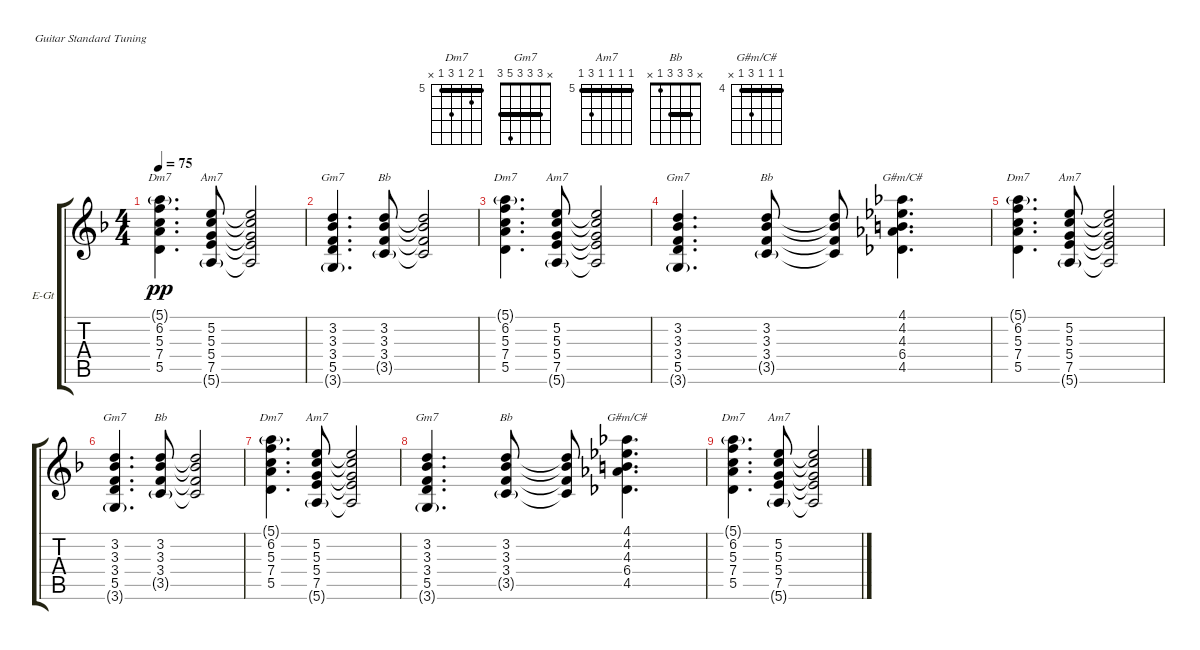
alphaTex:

\defaultSystemsLayout 4
\bracketExtendMode groupsimilarinstruments
\firstSystemTrackNameOrientation horizontal
\otherSystemsTrackNameOrientation horizontal
\track ("Electric Guitar" "E-Gt") {instrument overdrivenguitar}
\staff {score tabs}
\tuning (E4 B3 G3 D3 A2 E2)
\chord ("Dm7" 5 6 5 7 5 x) {firstfret 5 barre (5 5)}
\chord ("Gm7" x 3 3 3 5 3) {barre (3 3 3)}
\chord ("Am7" 5 5 5 5 7 5) {firstfret 5 barre (5 5 5 5)}
\chord ("Bb" x 3 3 3 1 x) {barre (3 3)}
\chord ("G#m/C#" 4 4 4 6 4 x) {firstfret 4 barre (4 4 4)}
\ts (4 4)
\tempo 75
\clef g2
\ks dminor
(5.5 7.4 5.3 6.2 5.1{g}).4{d ch "Dm7" dy pp} (5.6{g} 7.5 5.4 5.3 5.2).8{ch "Am7"} (5.6{t} 7.5{t} 5.4{t} 5.3{t} 5.2{t}).2 |
(3.6{g} 5.5 3.4 3.3 3.2).4{d ch "Gm7"} (3.5{g} 3.4 3.3 3.2).8{ch "Bb"} (3.5{t} 3.4{t} 3.3{t} 3.2{t}).2 |
(5.5 7.4 5.3 6.2 5.1{g}).4{d ch "Dm7"} (5.6{g} 7.5 5.4 5.3 5.2).8{ch "Am7"} (5.6{t} 7.5{t} 5.4{t} 5.3{t} 5.2{t}).2 |
(3.6{g} 5.5 3.4 3.3 3.2).4{d ch "Gm7"} (3.5{g} 3.4 3.3 3.2).8{ch "Bb"} (3.5{t} 3.4{t} 3.3{t} 3.2{t}).8 (4.3 4.1 4.2 6.4 4.5).4{d ch "G#m/C#"} |
(5.5 7.4 5.3 6.2 5.1{g}).4{d ch "Dm7"} (5.6{g} 7.5 5.4 5.3 5.2).8{ch "Am7"} (5.6{t} 7.5{t} 5.4{t} 5.3{t} 5.2{t}).2 |
(3.6{g} 5.5 3.4 3.3 3.2).4{d ch "Gm7"} (3.5{g} 3.4 3.3 3.2).8{ch "Bb"} (3.5{t} 3.4{t} 3.3{t} 3.2{t}).2 |
(5.5 7.4 5.3 6.2 5.1{g}).4{d ch "Dm7"} (5.6{g} 7.5 5.4 5.3 5.2).8{ch "Am7"} (5.6{t} 7.5{t} 5.4{t} 5.3{t} 5.2{t}).2 |
(3.6{g} 5.5 3.4 3.3 3.2).4{d ch "Gm7"} (3.5{g} 3.4 3.3 3.2).8{ch "Bb"} (3.5{t} 3.4{t} 3.3{t} 3.2{t}).8 (4.3 4.1 4.2 6.4 4.5).4{d ch "G#m/C#"} |
(5.5 7.4 5.3 6.2 5.1{g}).4{d ch "Dm7"} (5.6{g} 7.5 5.4 5.3 5.2).8{ch "Am7"} (5.6{t} 7.5{t} 5.4{t} 5.3{t} 5.2{t}).2
